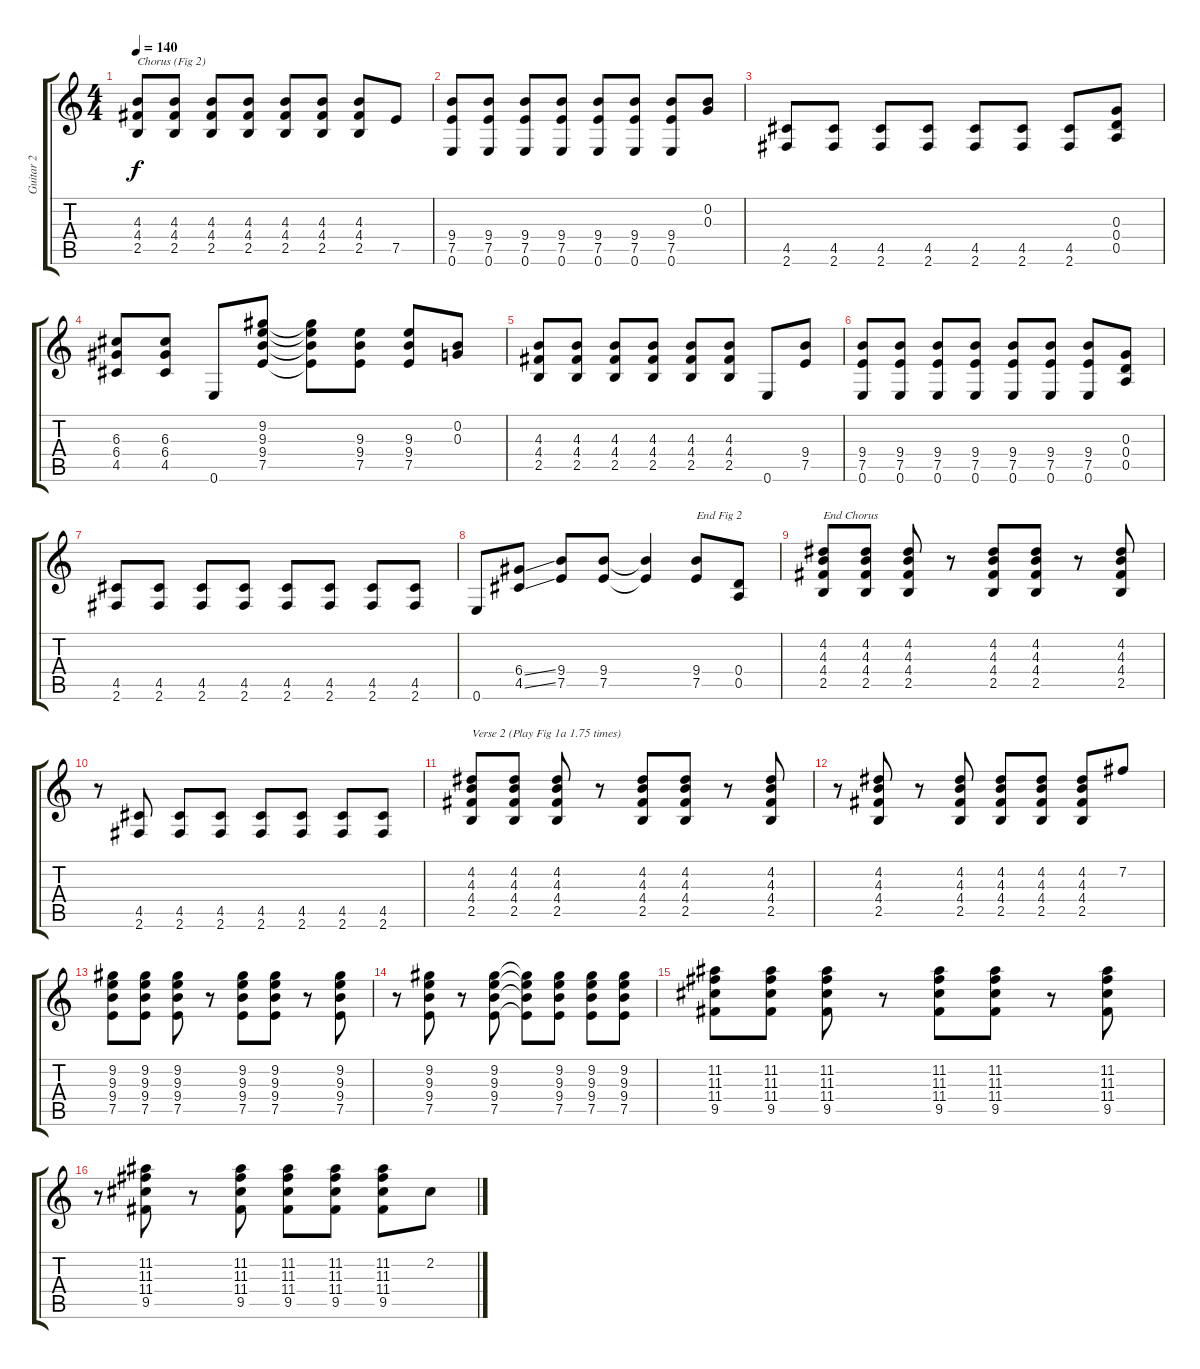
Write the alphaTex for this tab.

\track ("Guitar 2" "Guitar 2") {instrument overdrivenguitar}
\staff {score tabs}
\tuning (E4 B3 G3 D3 A2 E2) {hide}
\ts (4 4)
\tempo 140
\clef g2
\ks c
(4.3 4.4 2.5).8{txt "Chorus (Fig 2)" dy f} (4.3 4.4 2.5).8 (4.3 4.4 2.5).8 (4.3 4.4 2.5).8 (4.3 4.4 2.5).8 (4.3 4.4 2.5).8 (4.3 4.4 2.5).8 7.5.8 |
(9.4 7.5 0.6).8 (9.4 7.5 0.6).8 (9.4 7.5 0.6).8 (9.4 7.5 0.6).8 (9.4 7.5 0.6).8 (9.4 7.5 0.6).8 (9.4 7.5 0.6).8 (0.2 0.3).8 |
(4.5 2.6).8 (4.5 2.6).8 (4.5 2.6).8 (4.5 2.6).8 (4.5 2.6).8 (4.5 2.6).8 (4.5 2.6).8 (0.3 0.4 0.5).8 |
(6.3 6.4 4.5).8 (6.3 6.4 4.5).8 0.6.8 (9.2 9.3 9.4 7.5).8 (9.2{t} 9.3{t} 9.4{t} 7.5{t}).8 (9.3 9.4 7.5).8 (9.3 9.4 7.5).8 (0.2 0.3).8 |
(4.3 4.4 2.5).8 (4.3 4.4 2.5).8 (4.3 4.4 2.5).8 (4.3 4.4 2.5).8 (4.3 4.4 2.5).8 (4.3 4.4 2.5).8 0.6.8 (9.4 7.5).8 |
(9.4 7.5 0.6).8 (9.4 7.5 0.6).8 (9.4 7.5 0.6).8 (9.4 7.5 0.6).8 (9.4 7.5 0.6).8 (9.4 7.5 0.6).8 (9.4 7.5 0.6).8 (0.3 0.4 0.5).8 |
(4.5 2.6).8 (4.5 2.6).8 (4.5 2.6).8 (4.5 2.6).8 (4.5 2.6).8 (4.5 2.6).8 (4.5 2.6).8 (4.5 2.6).8 |
0.6.8 (6.4{ss} 4.5{ss}).8 (9.4 7.5).8 (9.4 7.5).8 (9.4{t} 7.5{t}).4 (9.4 7.5).8{txt "End Fig 2"} (0.4 0.5).8 |
(4.2 4.3 4.4 2.5).8{txt "End Chorus"} (4.2 4.3 4.4 2.5).8 (4.2 4.3 4.4 2.5).8 r.8 (4.2 4.3 4.4 2.5).8 (4.2 4.3 4.4 2.5).8 r.8 (4.2 4.3 4.4 2.5).8 |
r.8 (4.5 2.6).8 (4.5 2.6).8 (4.5 2.6).8 (4.5 2.6).8 (4.5 2.6).8 (4.5 2.6).8 (4.5 2.6).8 |
(4.2 4.3 4.4 2.5).8{txt "Verse 2 (Play Fig 1a 1.75 times)"} (4.2 4.3 4.4 2.5).8 (4.2 4.3 4.4 2.5).8 r.8 (4.2 4.3 4.4 2.5).8 (4.2 4.3 4.4 2.5).8 r.8 (4.2 4.3 4.4 2.5).8 |
r.8 (4.2 4.3 4.4 2.5).8 r.8 (4.2 4.3 4.4 2.5).8 (4.2 4.3 4.4 2.5).8 (4.2 4.3 4.4 2.5).8 (4.2 4.3 4.4 2.5).8 7.2.8 |
(9.2 9.3 9.4 7.5).8 (9.2 9.3 9.4 7.5).8 (9.2 9.3 9.4 7.5).8 r.8 (9.2 9.3 9.4 7.5).8 (9.2 9.3 9.4 7.5).8 r.8 (9.2 9.3 9.4 7.5).8 |
r.8 (9.2 9.3 9.4 7.5).8 r.8 (9.2 9.3 9.4 7.5).8 (9.2{t} 9.3{t} 9.4{t} 7.5{t}).8 (9.2 9.3 9.4 7.5).8 (9.2 9.3 9.4 7.5).8 (9.2 9.3 9.4 7.5).8 |
(11.2 11.3 11.4 9.5).8 (11.2 11.3 11.4 9.5).8 (11.2 11.3 11.4 9.5).8 r.8 (11.2 11.3 11.4 9.5).8 (11.2 11.3 11.4 9.5).8 r.8 (11.2 11.3 11.4 9.5).8 |
r.8 (11.2 11.3 11.4 9.5).8 r.8 (11.2 11.3 11.4 9.5).8 (11.2 11.3 11.4 9.5).8 (11.2 11.3 11.4 9.5).8 (11.2 11.3 11.4 9.5).8 2.2.8
